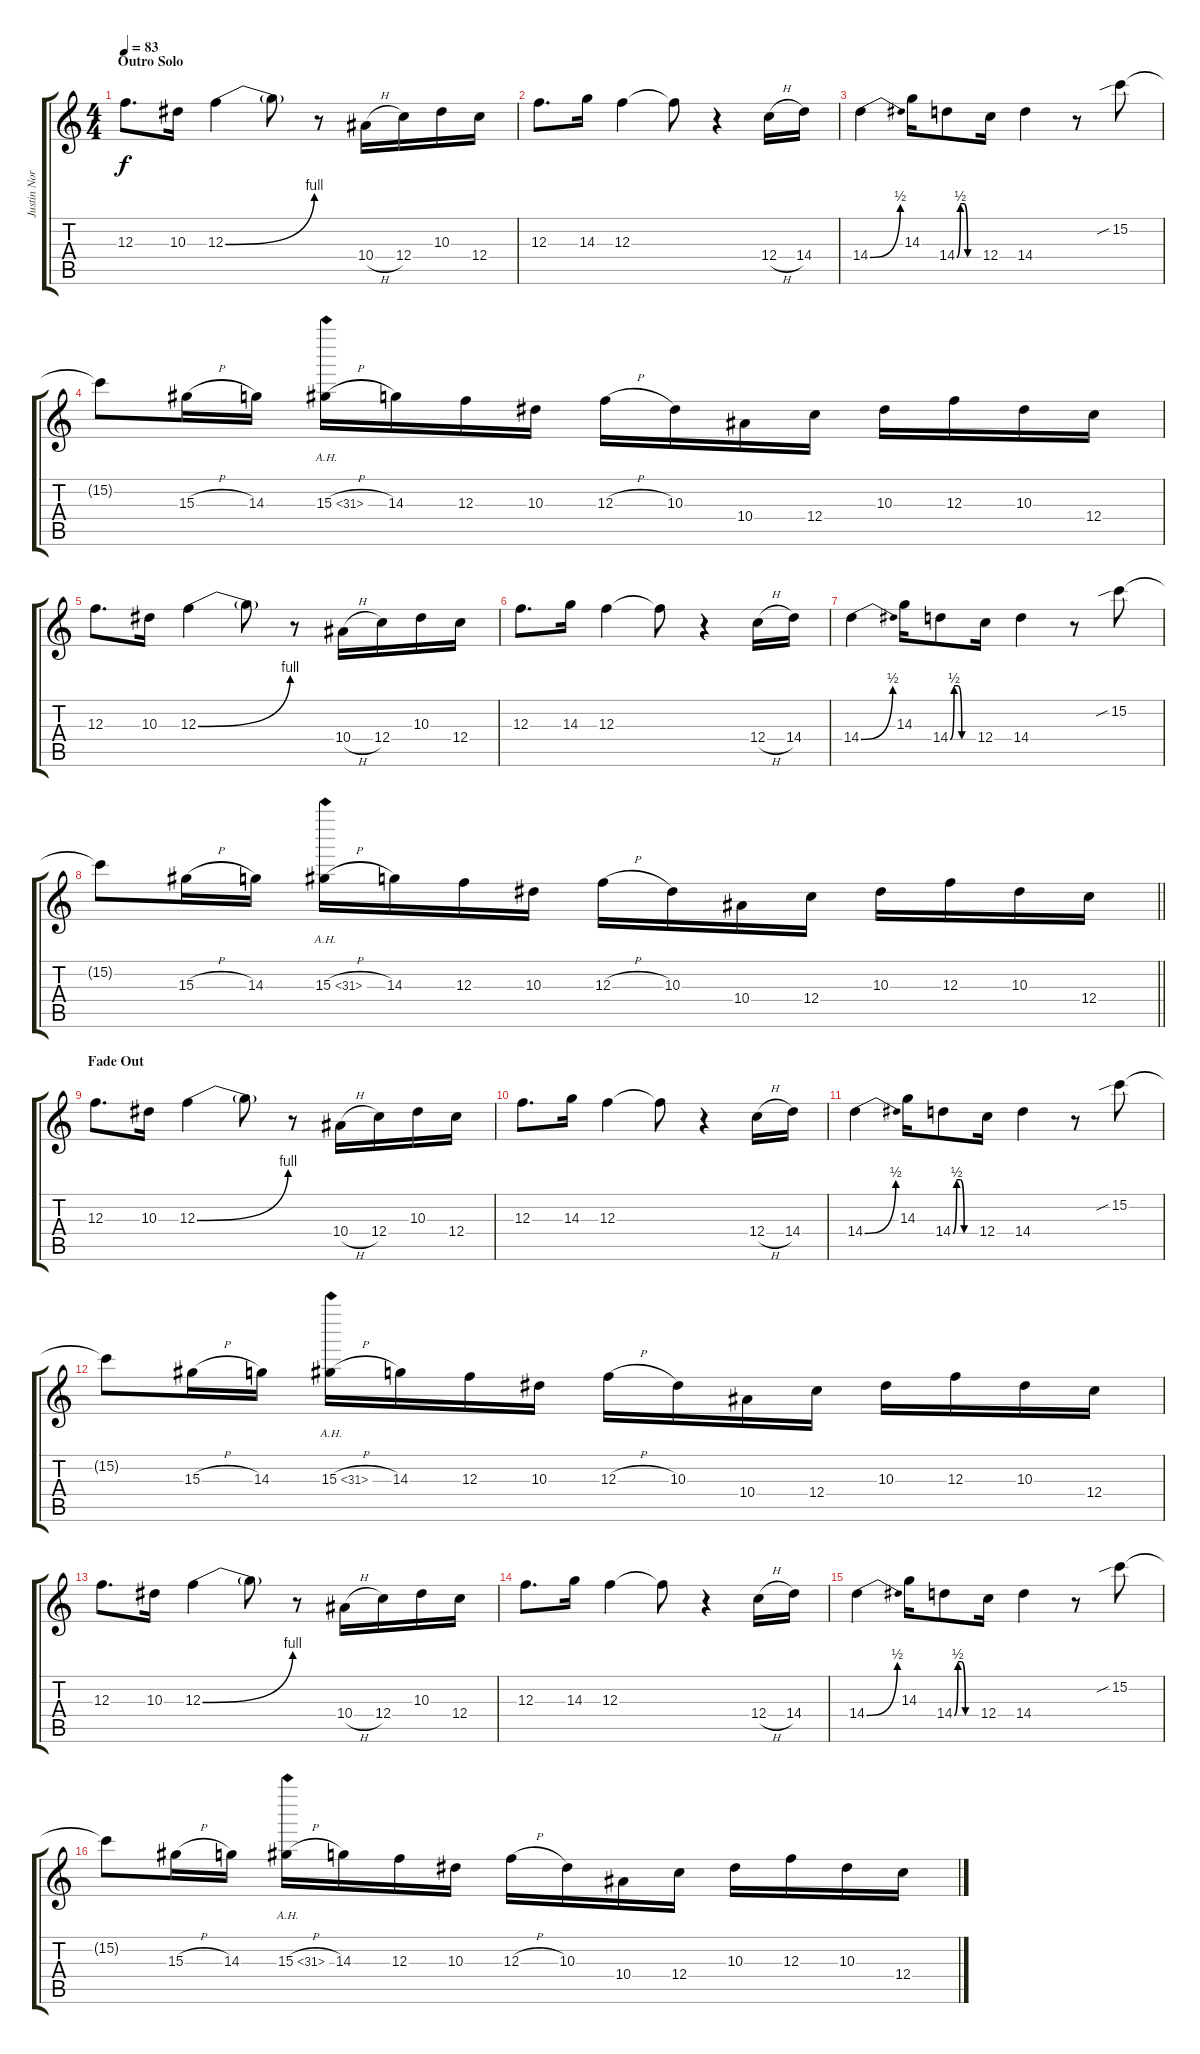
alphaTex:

\track ("Justin Norman Solo" "Justin Nor") {instrument distortionguitar}
\staff {score tabs}
\tuning (D4 A3 F3 C3 G2 C2) {hide}
\ts (4 4)
\section ("" "Outro Solo")
\tempo 83
\clef g2
\ks c
12.3.8{d dy f} 10.3.16 12.3{be (bend 0 0 60 4)}.4 12.3{t}.8 r.8 10.4{h}.16 12.4.16 10.3.16 12.4.16 |
12.3.8{d} 14.3.16 12.3.4 12.3{t}.8 r.4 12.4{h}.16 14.4.16 |
14.4{be (bend 0 0 60 2)}.4 14.3.16 14.4{be (custom 0 0 10 2 20 2 30 0 60 0)}.8 12.4.16 14.4.4 r.8 15.2{sib}.8 |
15.2{t}.8 15.3{h}.16 14.3.16 15.3{ah 16 h}.16 14.3.16 12.3.16 10.3.16 12.3{h}.16 10.3.16 10.4.16 12.4.16 10.3.16 12.3.16 10.3.16 12.4.16 |
12.3.8{d} 10.3.16 12.3{be (bend 0 0 60 4)}.4 12.3{t}.8 r.8 10.4{h}.16 12.4.16 10.3.16 12.4.16 |
12.3.8{d} 14.3.16 12.3.4 12.3{t}.8 r.4 12.4{h}.16 14.4.16 |
14.4{be (bend 0 0 60 2)}.4 14.3.16 14.4{be (custom 0 0 10 2 20 2 30 0 60 0)}.8 12.4.16 14.4.4 r.8 15.2{sib}.8 |
\barLineRight lightlight
15.2{t}.8 15.3{h}.16 14.3.16 15.3{ah 16 h}.16 14.3.16 12.3.16 10.3.16 12.3{h}.16 10.3.16 10.4.16 12.4.16 10.3.16 12.3.16 10.3.16 12.4.16 |
\section ("" "Fade Out")
12.3.8{d volume 7} 10.3.16 12.3{be (bend 0 0 60 4)}.4 12.3{t}.8 r.8 10.4{h}.16 12.4.16 10.3.16 12.4.16 |
12.3.8{d} 14.3.16 12.3.4 12.3{t}.8 r.4 12.4{h}.16 14.4.16 |
14.4{be (bend 0 0 60 2)}.4 14.3.16 14.4{be (custom 0 0 10 2 20 2 30 0 60 0)}.8 12.4.16 14.4.4 r.8 15.2{sib}.8 |
15.2{t}.8 15.3{h}.16 14.3.16 15.3{ah 16 h}.16 14.3.16 12.3.16 10.3.16 12.3{h}.16 10.3.16 10.4.16 12.4.16 10.3.16 12.3.16 10.3.16 12.4.16 |
12.3.8{d volume 0} 10.3.16 12.3{be (bend 0 0 60 4)}.4 12.3{t}.8 r.8 10.4{h}.16 12.4.16 10.3.16 12.4.16 |
12.3.8{d} 14.3.16 12.3.4 12.3{t}.8 r.4 12.4{h}.16 14.4.16 |
14.4{be (bend 0 0 60 2)}.4 14.3.16 14.4{be (custom 0 0 10 2 20 2 30 0 60 0)}.8 12.4.16 14.4.4 r.8 15.2{sib}.8 |
15.2{t}.8 15.3{h}.16 14.3.16 15.3{ah 16 h}.16 14.3.16 12.3.16 10.3.16 12.3{h}.16 10.3.16 10.4.16 12.4.16 10.3.16 12.3.16 10.3.16 12.4.16
